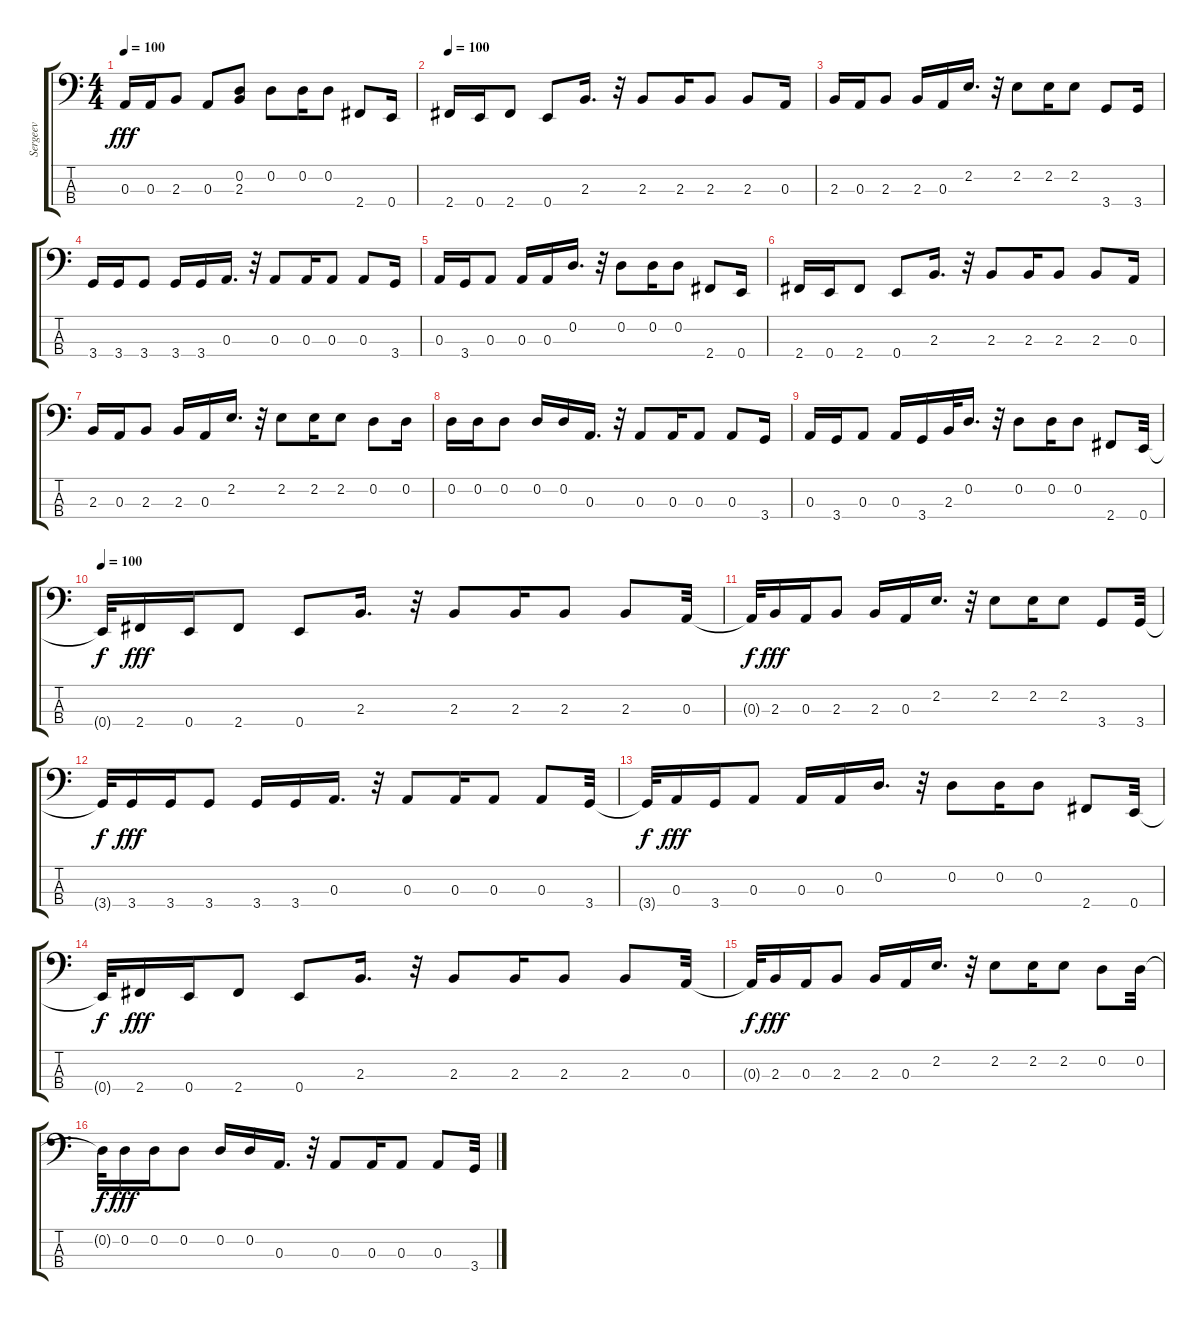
\track ("Sergeev" "Sergeev") {instrument electricbassfinger}
\staff {score tabs}
\tuning (G2 D2 A1 E1) {hide}
\ts (4 4)
\tempo 100
\clef f4
\ks c
0.3.16{dy fff volume 12 instrument electricbassfinger} 0.3.16 2.3.8 0.3.8 (0.2 2.3).8 0.2.8 0.2.16 0.2.8 2.4.8 0.4.16 |
\tempo 100
2.4.16 0.4.16 2.4.8 0.4.8 2.3.16{d} r.32 2.3.8 2.3.16 2.3.8 2.3.8 0.3.16 |
2.3.16 0.3.16 2.3.8 2.3.16 0.3.16 2.2.16{d} r.32 2.2.8 2.2.16 2.2.8 3.4.8 3.4.16 |
3.4.16 3.4.16 3.4.8 3.4.16 3.4.16 0.3.16{d} r.32 0.3.8 0.3.16 0.3.8 0.3.8 3.4.16 |
0.3.16 3.4.16 0.3.8 0.3.16 0.3.16 0.2.16{d} r.32 0.2.8 0.2.16 0.2.8 2.4.8 0.4.16 |
2.4.16 0.4.16 2.4.8 0.4.8 2.3.16{d} r.32 2.3.8 2.3.16 2.3.8 2.3.8 0.3.16 |
2.3.16 0.3.16 2.3.8 2.3.16 0.3.16 2.2.16{d} r.32 2.2.8 2.2.16 2.2.8 0.2.8 0.2.16 |
0.2.16 0.2.16 0.2.8 0.2.16 0.2.16 0.3.16{d} r.32 0.3.8 0.3.16 0.3.8 0.3.8 3.4.16 |
0.3.16 3.4.16{volume 12 instrument electricbassfinger} 0.3.8 0.3.16 3.4.16 2.3.32 0.2.16{d} r.32 0.2.8 0.2.16 0.2.8 2.4.8 0.4.32 |
\tempo 100
0.4{t}.32{dy f} 2.4.16{dy fff} 0.4.16 2.4.8 0.4.8 2.3.16{d} r.32 2.3.8 2.3.16 2.3.8 2.3.8 0.3.32 |
0.3{t}.32{dy f} 2.3.16{dy fff} 0.3.16 2.3.8 2.3.16 0.3.16 2.2.16{d} r.32 2.2.8 2.2.16 2.2.8 3.4.8 3.4.32 |
3.4{t}.32{dy f} 3.4.16{dy fff} 3.4.16 3.4.8 3.4.16 3.4.16 0.3.16{d} r.32 0.3.8 0.3.16 0.3.8 0.3.8 3.4.32 |
3.4{t}.32{dy f} 0.3.16{dy fff} 3.4.16 0.3.8 0.3.16 0.3.16 0.2.16{d} r.32 0.2.8 0.2.16 0.2.8 2.4.8 0.4.32 |
0.4{t}.32{dy f} 2.4.16{dy fff} 0.4.16 2.4.8 0.4.8 2.3.16{d} r.32 2.3.8 2.3.16 2.3.8 2.3.8 0.3.32 |
0.3{t}.32{dy f} 2.3.16{dy fff} 0.3.16 2.3.8 2.3.16 0.3.16 2.2.16{d} r.32 2.2.8 2.2.16 2.2.8 0.2.8 0.2.32 |
0.2{t}.32{dy f} 0.2.16{dy fff} 0.2.16 0.2.8 0.2.16 0.2.16 0.3.16{d} r.32 0.3.8 0.3.16 0.3.8 0.3.8 3.4.32
